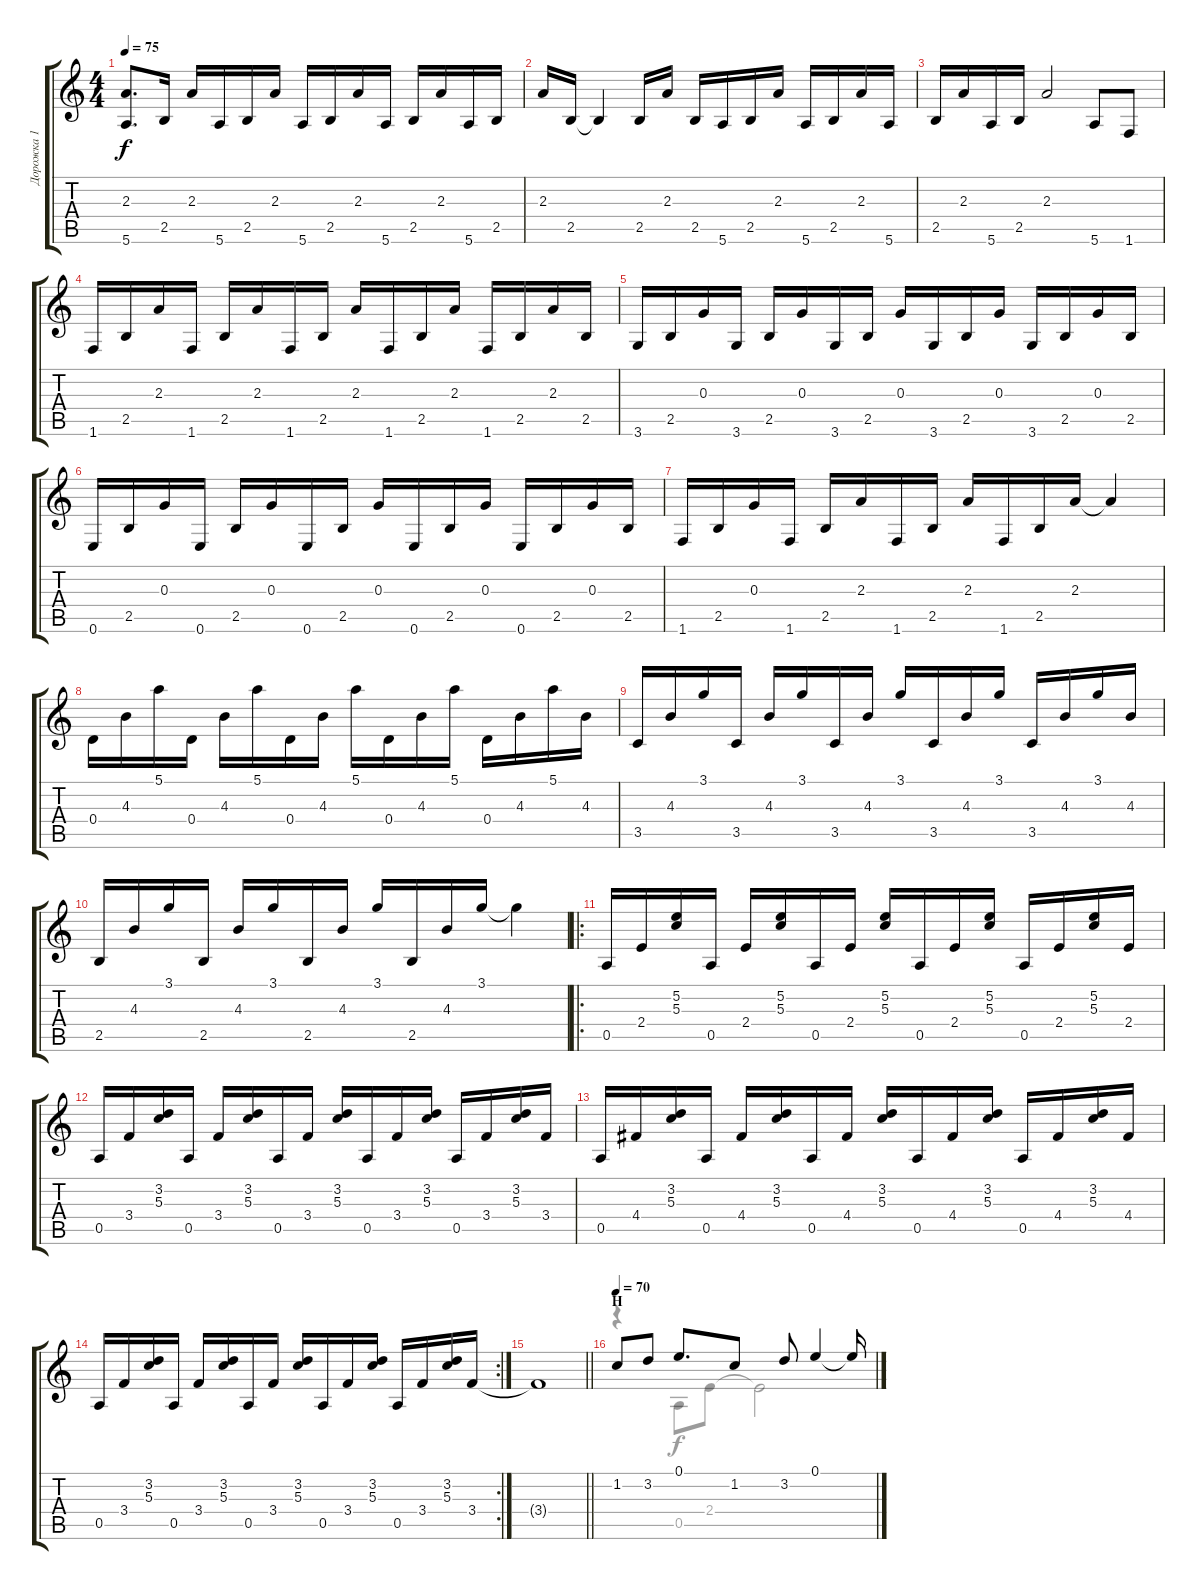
\track ("Дорожка 1" "Дорожка 1") {instrument acousticguitarnylon}
\staff {score tabs}
\tuning (E4 B3 G3 D3 A2 E2) {hide}
\voice
\ts (4 4)
\tempo 75
\clef g2
\ks c
(2.3 5.6).8{d dy f} 2.5.16 2.3.16 5.6.16 2.5.16 2.3.16 5.6.16 2.5.16 2.3.16 5.6.16 2.5.16 2.3.16 5.6.16 2.5.16 |
2.3.16 2.5.16 2.5{t}.4 2.5.16 2.3.16 2.5.16 5.6.16 2.5.16 2.3.16 5.6.16 2.5.16 2.3.16 5.6.16 |
2.5.16 2.3.16 5.6.16 2.5.16 2.3.2 5.6.8 1.6.8 |
1.6.16 2.5.16 2.3.16 1.6.16 2.5.16 2.3.16 1.6.16 2.5.16 2.3.16 1.6.16 2.5.16 2.3.16 1.6.16 2.5.16 2.3.16 2.5.16 |
3.6.16 2.5.16 0.3.16 3.6.16 2.5.16 0.3.16 3.6.16 2.5.16 0.3.16 3.6.16 2.5.16 0.3.16 3.6.16 2.5.16 0.3.16 2.5.16 |
0.6.16 2.5.16 0.3.16 0.6.16 2.5.16 0.3.16 0.6.16 2.5.16 0.3.16 0.6.16 2.5.16 0.3.16 0.6.16 2.5.16 0.3.16 2.5.16 |
1.6.16 2.5.16 0.3.16 1.6.16 2.5.16 2.3.16 1.6.16 2.5.16 2.3.16 1.6.16 2.5.16 2.3.16 2.3{t}.4 |
0.4.16 4.3.16 5.1.16 0.4.16 4.3.16 5.1.16 0.4.16 4.3.16 5.1.16 0.4.16 4.3.16 5.1.16 0.4.16 4.3.16 5.1.16 4.3.16 |
3.5.16 4.3.16 3.1.16 3.5.16 4.3.16 3.1.16 3.5.16 4.3.16 3.1.16 3.5.16 4.3.16 3.1.16 3.5.16 4.3.16 3.1.16 4.3.16 |
2.5.16 4.3.16 3.1.16 2.5.16 4.3.16 3.1.16 2.5.16 4.3.16 3.1.16 2.5.16 4.3.16 3.1.16 3.1{t}.4 |
\ro
0.5.16 2.4.16 (5.2 5.3).16 0.5.16 2.4.16 (5.2 5.3).16 0.5.16 2.4.16 (5.2 5.3).16 0.5.16 2.4.16 (5.2 5.3).16 0.5.16 2.4.16 (5.2 5.3).16 2.4.16 |
0.5.16 3.4.16 (3.2 5.3).16 0.5.16 3.4.16 (3.2 5.3).16 0.5.16 3.4.16 (3.2 5.3).16 0.5.16 3.4.16 (3.2 5.3).16 0.5.16 3.4.16 (3.2 5.3).16 3.4.16 |
0.5.16 4.4.16 (3.2 5.3).16 0.5.16 4.4.16 (3.2 5.3).16 0.5.16 4.4.16 (3.2 5.3).16 0.5.16 4.4.16 (3.2 5.3).16 0.5.16 4.4.16 (3.2 5.3).16 4.4.16 |
\rc 2
0.5.16 3.4.16 (3.2 5.3).16 0.5.16 3.4.16 (3.2 5.3).16 0.5.16 3.4.16 (3.2 5.3).16 0.5.16 3.4.16 (3.2 5.3).16 0.5.16 3.4.16 (3.2 5.3).16 3.4.16 |
\barLineRight lightlight
3.4{t}.1 |
\section ("" "H")
\tempo 70
1.2.8 3.2.8 0.1.8{d} 1.2.8 3.2.8 0.1.4 0.1{t}.16
\voice
\clef g2
\ottava regular
\simile none
\ks c
|
|
|
|
|
|
|
|
|
|
|
|
|
|
\barLineRight lightlight
|
r.4 0.5.8 2.4.8 2.4{t}.2
